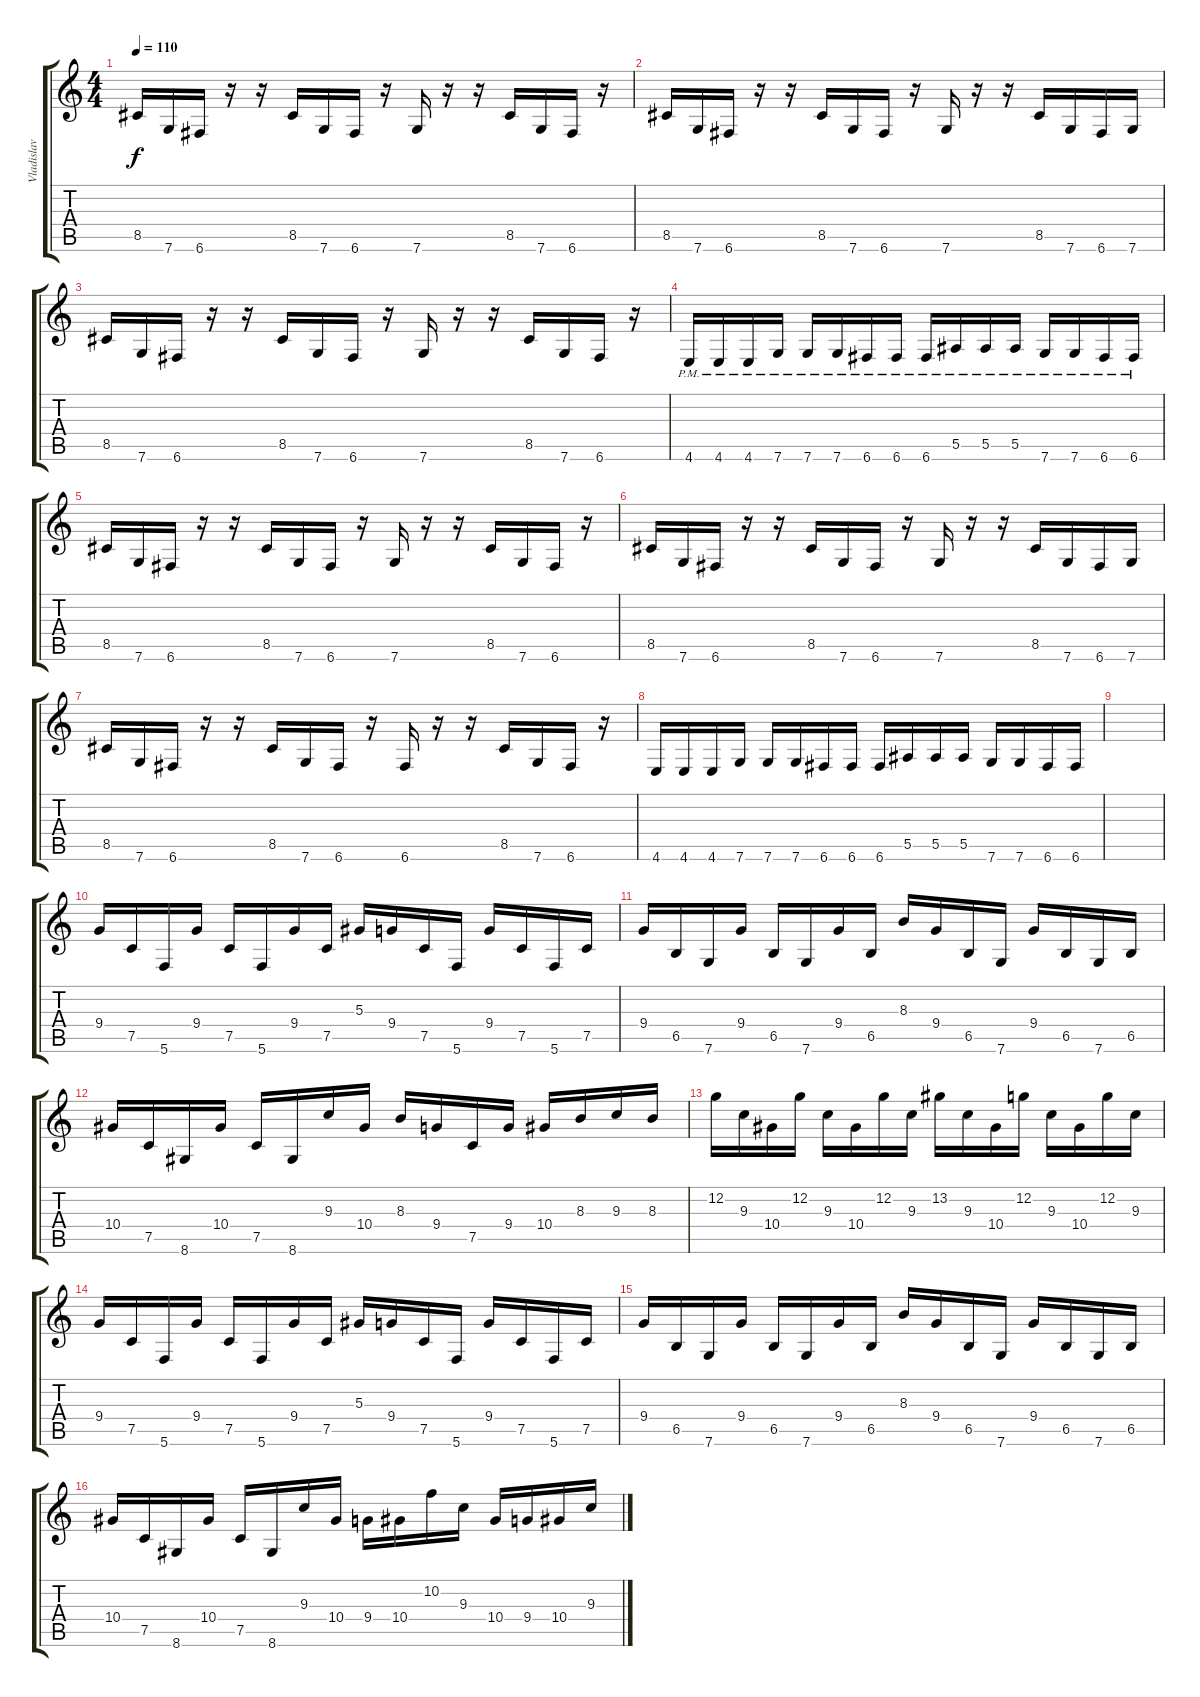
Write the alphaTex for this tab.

\track ("Vladislav Nekrash" "Vladislav ") {instrument distortionguitar}
\staff {score tabs}
\tuning (C4 G3 Eb3 Bb2 F2 C2) {hide}
\ts (4 4)
\tempo 110
\clef g2
\ks c
8.5.16{dy f} 7.6.16 6.6.16 r.16 r.16 8.5.16 7.6.16 6.6.16 r.16 7.6.16 r.16 r.16 8.5.16 7.6.16 6.6.16 r.16 |
8.5.16 7.6.16 6.6.16 r.16 r.16 8.5.16 7.6.16 6.6.16 r.16 7.6.16 r.16 r.16 8.5.16 7.6.16 6.6.16 7.6.16 |
8.5.16 7.6.16 6.6.16 r.16 r.16 8.5.16 7.6.16 6.6.16 r.16 7.6.16 r.16 r.16 8.5.16 7.6.16 6.6.16 r.16 |
4.6{pm}.16 4.6{pm}.16 4.6{pm}.16 7.6{pm}.16 7.6{pm}.16 7.6{pm}.16 6.6{pm}.16 6.6{pm}.16 6.6{pm}.16 5.5{pm}.16 5.5{pm}.16 5.5{pm}.16 7.6{pm}.16 7.6{pm}.16 6.6{pm}.16 6.6{pm}.16 |
8.5.16 7.6.16 6.6.16 r.16 r.16 8.5.16 7.6.16 6.6.16 r.16 7.6.16 r.16 r.16 8.5.16 7.6.16 6.6.16 r.16 |
8.5.16 7.6.16 6.6.16 r.16 r.16 8.5.16 7.6.16 6.6.16 r.16 7.6.16 r.16 r.16 8.5.16 7.6.16 6.6.16 7.6.16 |
8.5.16 7.6.16 6.6.16 r.16 r.16 8.5.16 7.6.16 6.6.16 r.16 6.6.16 r.16 r.16 8.5.16 7.6.16 6.6.16 r.16 |
4.6.16 4.6.16 4.6.16 7.6.16 7.6.16 7.6.16 6.6.16 6.6.16 6.6.16 5.5.16 5.5.16 5.5.16 7.6.16 7.6.16 6.6.16 6.6.16 |
|
9.4.16 7.5.16 5.6.16 9.4.16 7.5.16 5.6.16 9.4.16 7.5.16 5.3.16 9.4.16 7.5.16 5.6.16 9.4.16 7.5.16 5.6.16 7.5.16 |
9.4.16 6.5.16 7.6.16 9.4.16 6.5.16 7.6.16 9.4.16 6.5.16 8.3.16 9.4.16 6.5.16 7.6.16 9.4.16 6.5.16 7.6.16 6.5.16 |
10.4.16 7.5.16 8.6.16 10.4.16 7.5.16 8.6.16 9.3.16 10.4.16 8.3.16 9.4.16 7.5.16 9.4.16 10.4.16 8.3.16 9.3.16 8.3.16 |
12.2.16 9.3.16 10.4.16 12.2.16 9.3.16 10.4.16 12.2.16 9.3.16 13.2.16 9.3.16 10.4.16 12.2.16 9.3.16 10.4.16 12.2.16 9.3.16 |
9.4.16 7.5.16 5.6.16 9.4.16 7.5.16 5.6.16 9.4.16 7.5.16 5.3.16 9.4.16 7.5.16 5.6.16 9.4.16 7.5.16 5.6.16 7.5.16 |
9.4.16 6.5.16 7.6.16 9.4.16 6.5.16 7.6.16 9.4.16 6.5.16 8.3.16 9.4.16 6.5.16 7.6.16 9.4.16 6.5.16 7.6.16 6.5.16 |
10.4.16 7.5.16 8.6.16 10.4.16 7.5.16 8.6.16 9.3.16 10.4.16 9.4.16 10.4.16 10.2.16 9.3.16 10.4.16 9.4.16 10.4.16 9.3.16
